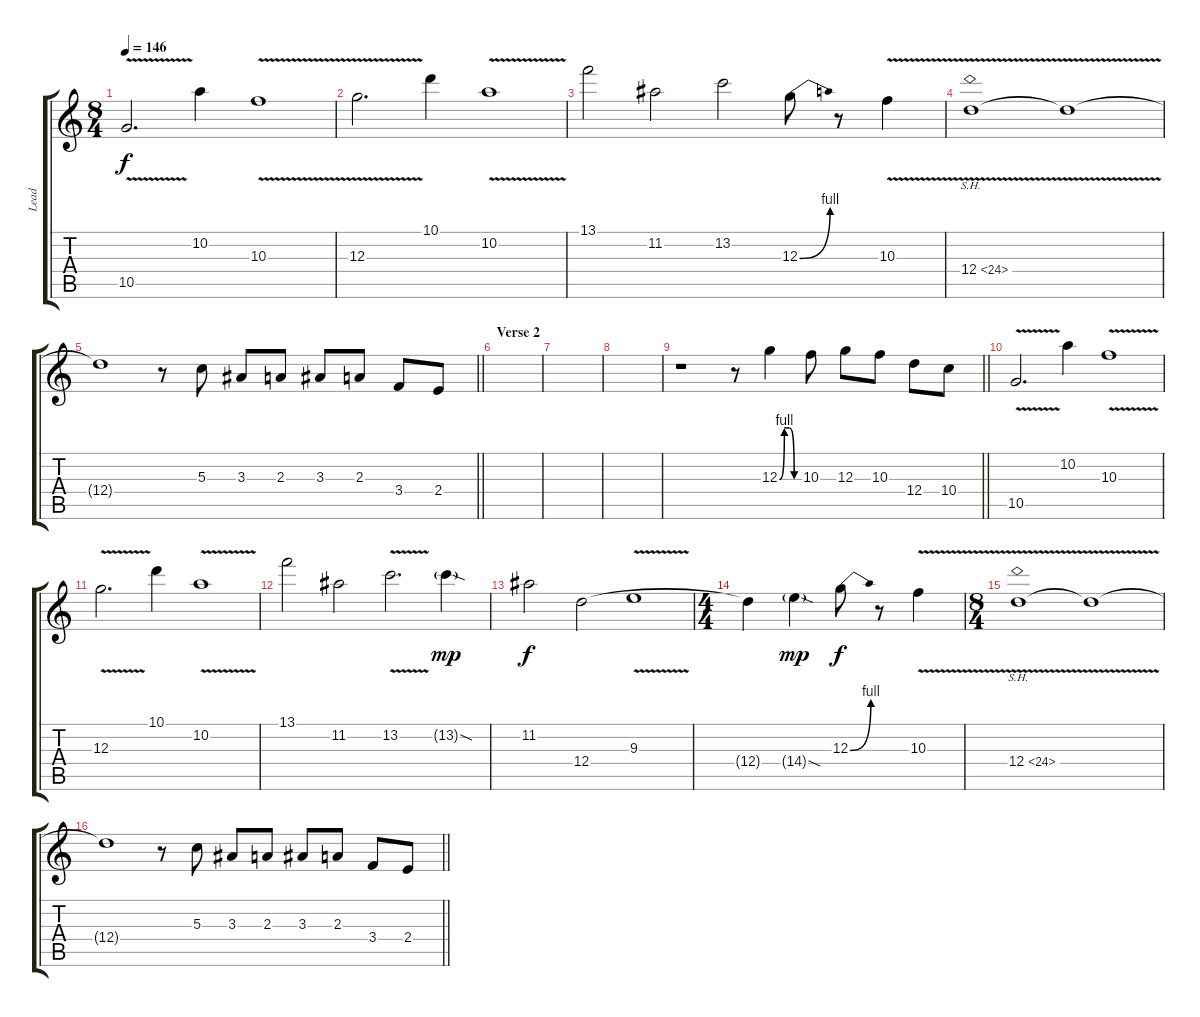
\track ("Lead" "Lead") {instrument overdrivenguitar}
\staff {score tabs}
\tuning (E4 B3 G3 D3 A2 E2) {hide}
\ts (8 4)
\section ("" "")
\tempo 146
\clef g2
\ks c
10.5{v}.2{d dy f} 10.2.4 10.3{v}.1 |
12.3{v}.2{d} 10.1.4 10.2{v}.1 |
13.1.2 11.2.2 13.2.2 12.3{be (bend 0 0 60 4)}.8 r.8 10.3{v}.4 |
12.4{sh 12 v}.1{volume 6} 12.4{t}.1 |
\barLineRight lightlight
12.4{t}.1 r.8{volume 10 instrument distortionguitar} 5.3.8 3.3.8 2.3.8 3.3.8 2.3.8 3.4.8 2.4.8 |
\section ("" "Verse 2")
|
|
|
\barLineRight lightlight
r.1{volume 11 instrument overdrivenguitar} r.8 12.3{be (custom 0 0 15 4 30 4 45 0 60 0)}.4 10.3.8 12.3.8 10.3.8 12.4.8 10.4.8 |
\section ("" "")
10.5{v}.2{d} 10.2.4 10.3{v}.1 |
12.3{v}.2{d} 10.1.4 10.2{v}.1 |
13.1.2 11.2.2 13.2{v}.2{d} 13.2{sod g}.4{dy mp} |
11.2.2{dy f} 12.4.2 9.3{v}.1 |
\ts (4 4)
12.4{t}.4 14.4{sod g}.4{dy mp} 12.3{be (bend 0 0 60 4)}.8{dy f} r.8 10.3{v}.4 |
\ts (8 4)
12.4{sh 12 v}.1{volume 6} 12.4{t}.1 |
\barLineRight lightlight
12.4{t}.1 r.8{volume 10 instrument distortionguitar} 5.3.8 3.3.8 2.3.8 3.3.8 2.3.8 3.4.8 2.4.8
